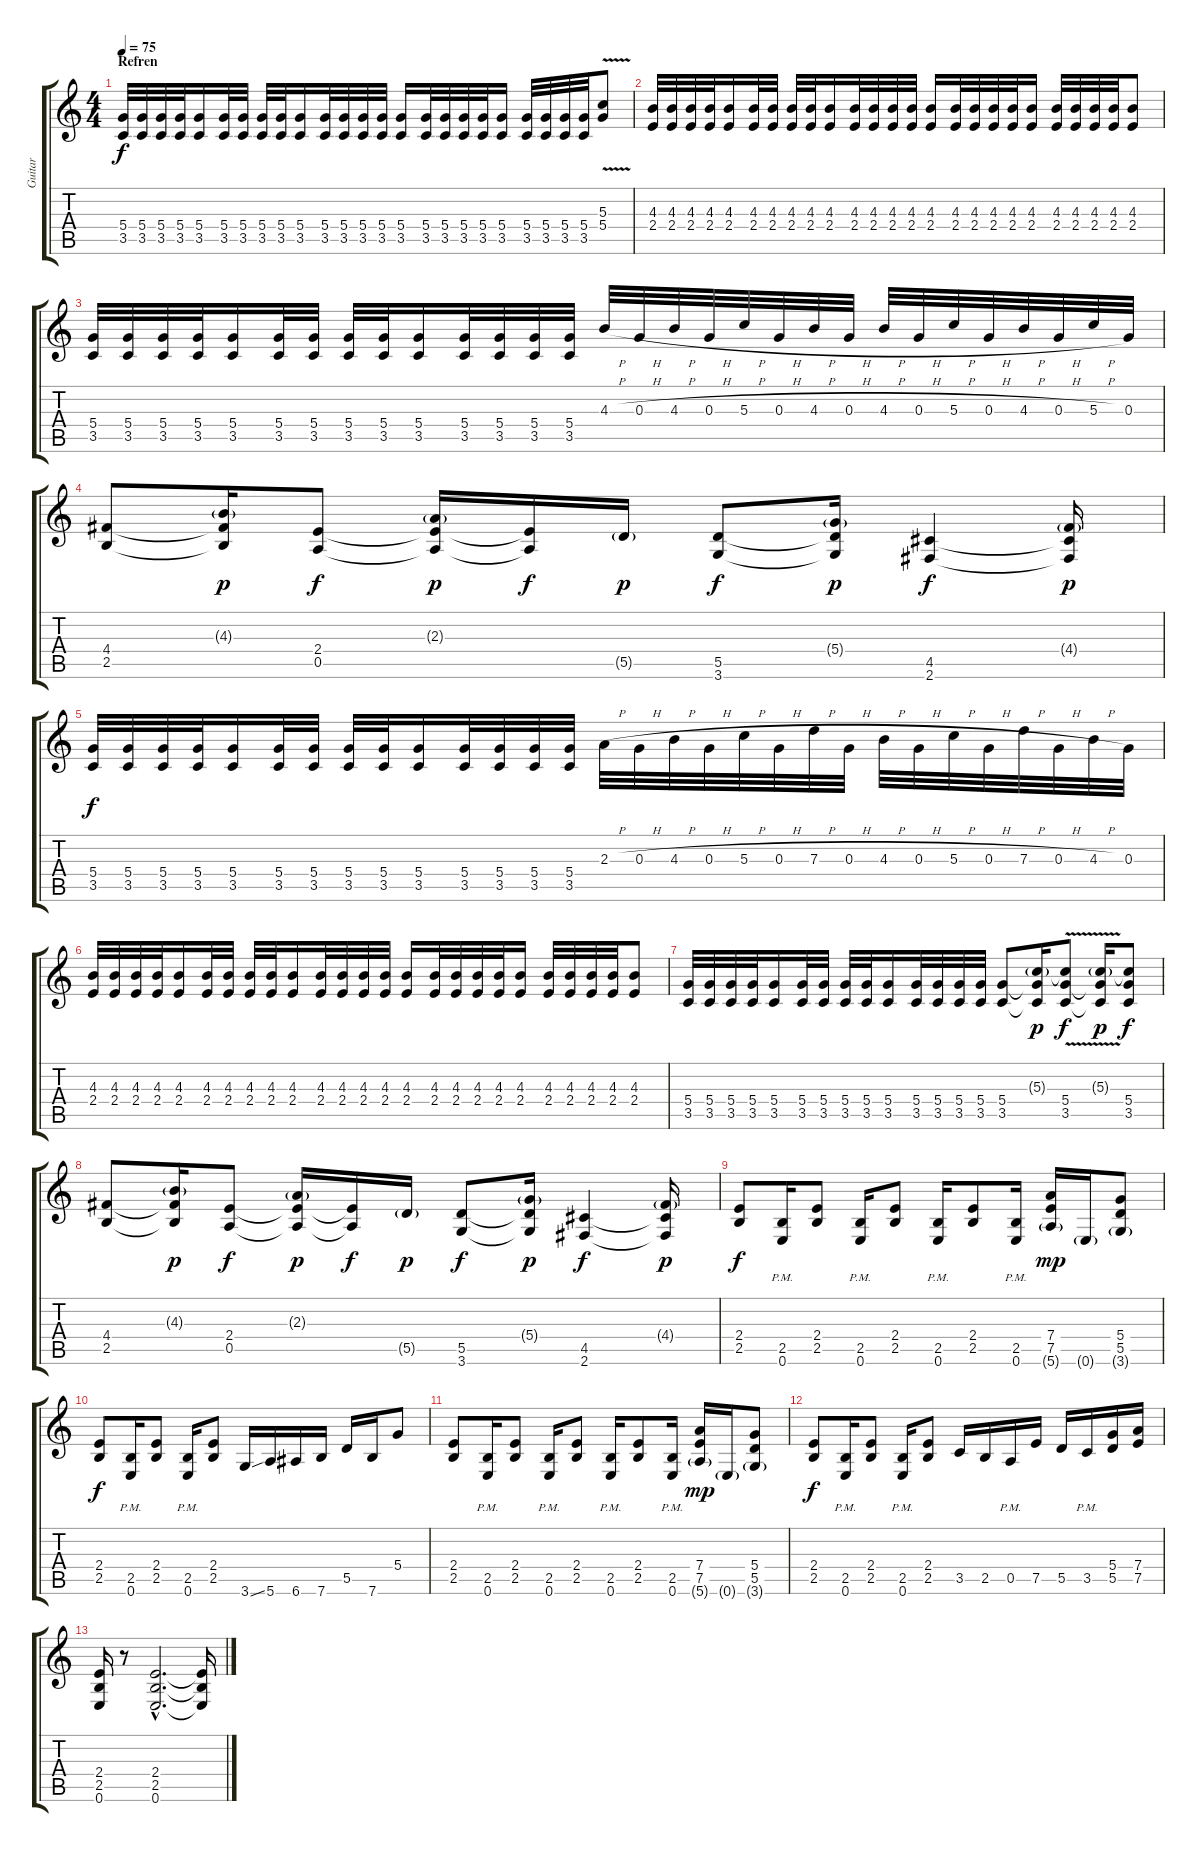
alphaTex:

\track ("Guitar" "Guitar") {instrument overdrivenguitar}
\staff {score tabs}
\tuning (E4 B3 G3 D3 A2 E2) {hide}
\ts (4 4)
\section ("" "Refren")
\tempo 75
\clef g2
\ks c
(5.4 3.5).32{dy f} (5.4 3.5).32 (5.4 3.5).32 (5.4 3.5).32 (5.4 3.5).16 (5.4 3.5).32 (5.4 3.5).32 (5.4 3.5).32 (5.4 3.5).32 (5.4 3.5).16 (5.4 3.5).32 (5.4 3.5).32 (5.4 3.5).32 (5.4 3.5).32 (5.4 3.5).16 (5.4 3.5).32 (5.4 3.5).32 (5.4 3.5).32 (5.4 3.5).32 (5.4 3.5).16 (5.4 3.5).32 (5.4 3.5).32 (5.4 3.5).32 (5.4 3.5).32 (5.3{v} 5.4{v}).8 |
(4.3 2.4).32 (4.3 2.4).32 (4.3 2.4).32 (4.3 2.4).32 (4.3 2.4).16 (4.3 2.4).32 (4.3 2.4).32 (4.3 2.4).32 (4.3 2.4).32 (4.3 2.4).16 (4.3 2.4).32 (4.3 2.4).32 (4.3 2.4).32 (4.3 2.4).32 (4.3 2.4).16 (4.3 2.4).32 (4.3 2.4).32 (4.3 2.4).32 (4.3 2.4).32 (4.3 2.4).16 (4.3 2.4).32 (4.3 2.4).32 (4.3 2.4).32 (4.3 2.4).32 (4.3 2.4).8 |
(5.4 3.5).32 (5.4 3.5).32 (5.4 3.5).32 (5.4 3.5).32 (5.4 3.5).16 (5.4 3.5).32 (5.4 3.5).32 (5.4 3.5).32 (5.4 3.5).32 (5.4 3.5).16 (5.4 3.5).32 (5.4 3.5).32 (5.4 3.5).32 (5.4 3.5).32 4.3{h}.32 0.3{h}.32 4.3{h}.32 0.3{h}.32 5.3{h}.32 0.3{h}.32 4.3{h}.32 0.3{h}.32 4.3{h}.32 0.3{h}.32 5.3{h}.32 0.3{h}.32 4.3{h}.32 0.3{h}.32 5.3{h}.32 0.3.32 |
(4.4 2.5).8 (4.3{g} 4.4{t} 2.5{t}).16{dy p} (2.4 0.5).8{dy f} (2.3{g} 2.4{t} 0.5{t}).16{dy p} (2.4{t} 0.5{t}).16{dy f} 5.5{g}.16{dy p} (5.5 3.6).8{dy f} (5.4{g} 5.5{t} 3.6{t}).16{dy p} (4.5 2.6).4{dy f} (4.4{g} 4.5{t} 2.6{t}).16{dy p} |
(5.4 3.5).32{dy f} (5.4 3.5).32 (5.4 3.5).32 (5.4 3.5).32 (5.4 3.5).16 (5.4 3.5).32 (5.4 3.5).32 (5.4 3.5).32 (5.4 3.5).32 (5.4 3.5).16 (5.4 3.5).32 (5.4 3.5).32 (5.4 3.5).32 (5.4 3.5).32 2.3{h}.32 0.3{h}.32 4.3{h}.32 0.3{h}.32 5.3{h}.32 0.3{h}.32 7.3{h}.32 0.3{h}.32 4.3{h}.32 0.3{h}.32 5.3{h}.32 0.3{h}.32 7.3{h}.32 0.3{h}.32 4.3{h}.32 0.3.32 |
(4.3 2.4).32 (4.3 2.4).32 (4.3 2.4).32 (4.3 2.4).32 (4.3 2.4).16 (4.3 2.4).32 (4.3 2.4).32 (4.3 2.4).32 (4.3 2.4).32 (4.3 2.4).16 (4.3 2.4).32 (4.3 2.4).32 (4.3 2.4).32 (4.3 2.4).32 (4.3 2.4).16 (4.3 2.4).32 (4.3 2.4).32 (4.3 2.4).32 (4.3 2.4).32 (4.3 2.4).16 (4.3 2.4).32 (4.3 2.4).32 (4.3 2.4).32 (4.3 2.4).32 (4.3 2.4).8 |
(5.4 3.5).32 (5.4 3.5).32 (5.4 3.5).32 (5.4 3.5).32 (5.4 3.5).16 (5.4 3.5).32 (5.4 3.5).32 (5.4 3.5).32 (5.4 3.5).32 (5.4 3.5).16 (5.4 3.5).32 (5.4 3.5).32 (5.4 3.5).32 (5.4 3.5).32 (5.4 3.5).8 (5.3{g} 5.4{t} 3.5{t}).16{dy p} (5.3{v t} 5.4{v} 3.5{v}).8{dy f} (5.3{g} 5.4{t} 3.5{t}).16{dy p} (5.3{t} 5.4 3.5).8{dy f} |
(4.4 2.5).8 (4.3{g} 4.4{t} 2.5{t}).16{dy p} (2.4 0.5).8{dy f} (2.3{g} 2.4{t} 0.5{t}).16{dy p} (2.4{t} 0.5{t}).16{dy f} 5.5{g}.16{dy p} (5.5 3.6).8{dy f} (5.4{g} 5.5{t} 3.6{t}).16{dy p} (4.5 2.6).4{dy f} (4.4{g} 4.5{t} 2.6{t}).16{dy p} |
(2.4 2.5).8{dy f} (2.5{pm} 0.6).16 (2.4 2.5).8 (2.5{pm} 0.6).16 (2.4 2.5).8 (2.5{pm} 0.6).16 (2.4 2.5).8 (2.5{pm} 0.6).16 (7.4 7.5 5.6{g}).16{dy mp} 0.6{g}.16 (5.4 5.5 3.6{g}).8 |
(2.4 2.5).8{dy f} (2.5{pm} 0.6).16 (2.4 2.5).8 (2.5{pm} 0.6).16 (2.4 2.5).8 3.6{ss}.16 5.6.16 6.6.16 7.6.16 5.5.16 7.6.16 5.4.8 |
(2.4 2.5).8 (2.5{pm} 0.6).16 (2.4 2.5).8 (2.5{pm} 0.6).16 (2.4 2.5).8 (2.5{pm} 0.6).16 (2.4 2.5).8 (2.5{pm} 0.6).16 (7.4 7.5 5.6{g}).16{dy mp} 0.6{g}.16 (5.4 5.5 3.6{g}).8 |
(2.4 2.5).8{dy f} (2.5{pm} 0.6).16 (2.4 2.5).8 (2.5{pm} 0.6).16 (2.4 2.5).8 3.5.16 2.5.16 0.5{pm}.16 7.5.16 5.5.16 3.5{pm}.16 (5.4 5.5).16 (7.4 7.5).16 |
(2.4 2.5 0.6).16 r.8 (2.4{hac} 2.5{hac} 0.6{hac}).2{d} (2.4{t} 2.5{t} 0.6{t}).16
